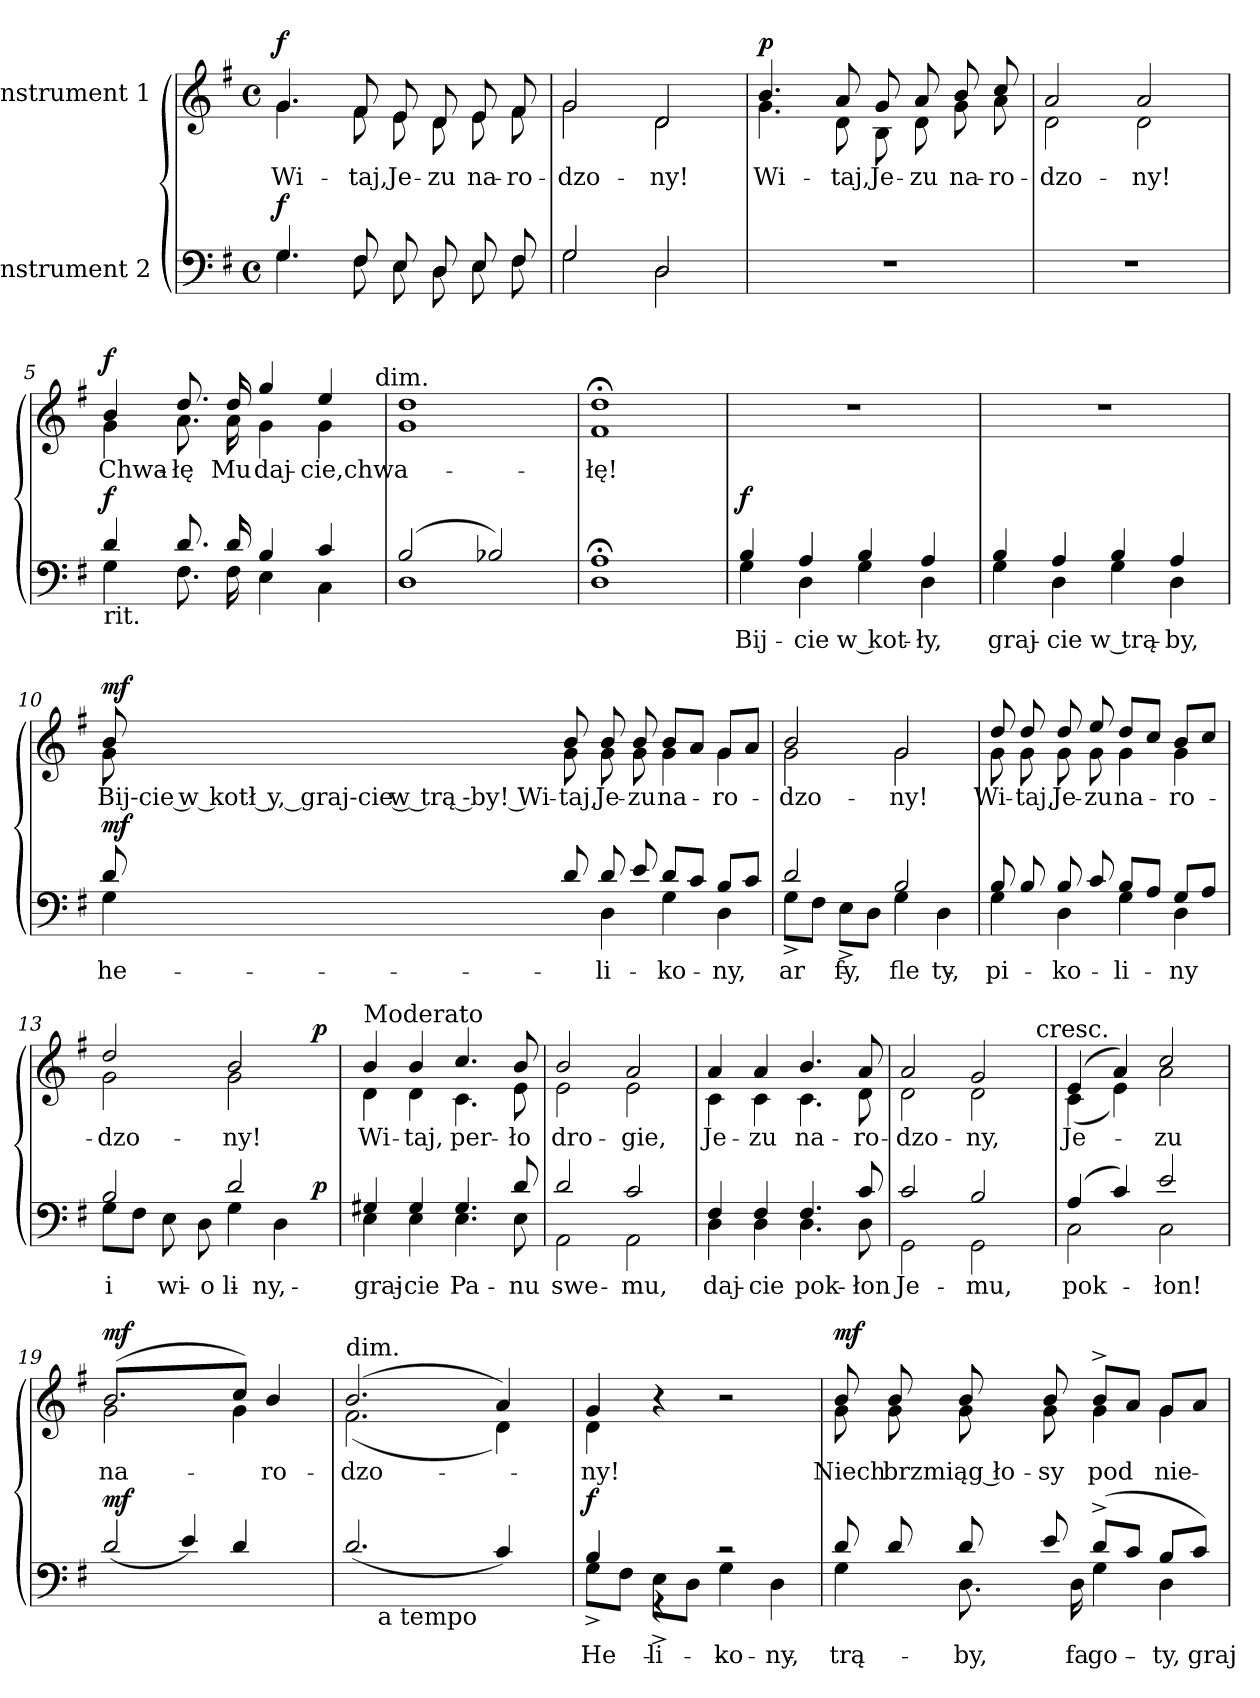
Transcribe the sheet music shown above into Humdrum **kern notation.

**kern	**text	**dynam	**kern	**text	**dynam
*part2	*part2	*part2	*part1	*part1	*part1
*staff2	*staff2	*staff2	*staff1	*staff1	*staff1
*I"Instrument 2	*	*	*I"Instrument 1	*	*
!!LO:PB:g=z
*stria5	*	*	*stria5	*	*
*clefF4	*	*	*clefG2	*	*
*k[f#]	*	*	*k[f#]	*	*
*G:	*	*	*G:	*	*
*M4/4	*	*	*M4/4	*	*
*met(c)	*	*	*met(c)	*	*
=1	=1	=1	=1	=1	=1
*^	*	*	*	*	*
!	!	!	!	!LO:TX:a:t=Allegretto	!	!
!	!	!	!LO:DY:a	!	!LO:LY:b:cj	!LO:DY:a
*	*	*	*	*^	*	*
4.G/	4.G\	.	f	4.g/	4.g\	Wi-	f
!	!	!	!	!	!	!LO:LY:b:rj	!
8F#/	8F#\	.	.	8f#/	8f#\	-taj,	.
!	!	!	!	!	!	!LO:LY:b:cj	!
8E/	8E\	.	.	8e/	8e\	Je-	.
!	!	!	!	!	!	!LO:LY:b:rj	!
8D/	8D\	.	.	8d/	8d\	-zu	.
!	!	!	!	!	!	!LO:LY:b	!
8E/	8E\	.	.	8e/	8e\	na-	.
!	!	!	!	!	!	!LO:LY:b:cj	!
8F#/	8F#\	.	.	8f#/	8f#\	-ro-	.
=2	=2	=2	=2	=2	=2	=2	=2
!	!	!	!	!	!	!LO:LY:b:cj	!
2G/	2G\	.	.	2g/	2g\	-dzo-	.
!	!	!	!	!	!	!LO:LY:b:rj	!
2D/	2D\	.	.	2d/	2d\	-ny!	.
=3	=3	=3	=3	=3	=3	=3	=3
!	!	!	!	!	!	!LO:LY:b:cj	!LO:DY:a
*v	*v	*	*	*	*	*	*
1r	.	.	4.b/	4.g\	Wi-	p
!	!	!	!	!	!LO:LY:b:rj	!
.	.	.	8a/	8d\	-taj,	.
!	!	!	!	!	!LO:LY:b:cj	!
.	.	.	8g/	8B\	Je-	.
!	!	!	!	!	!LO:LY:b:rj	!
.	.	.	8a/	8d\	-zu	.
!	!	!	!	!	!LO:LY:b	!
.	.	.	8b/	8g\	na-	.
!	!	!	!	!	!LO:LY:b:cj	!
.	.	.	8cc/	8a\	-ro-	.
=4	=4	=4	=4	=4	=4	=4
!	!	!	!	!	!LO:LY:b:cj	!
1r	.	.	2a/	2d\	-dzo-	.
!	!	!	!	!	!LO:LY:b:rj	!
.	.	.	2a/	2d\	-ny!	.
=5	=5	=5	=5	=5	=5	=5
*^	*	*	*	*	*	*
!LO:TX:b:t=rit.	!	!	!	!	!	!	!
!	!	!	!LO:DY:a	!	!	!LO:LY:b:cj	!LO:DY:a
*	*	*	*	*	*^	*	*
4d/	4G\	.	f	4b/	4g\	2ryy	Chwa-	f
!	!	!	!	!	!	!	!LO:LY:b:cj	!
8.d/	8.F#\	.	.	8.dd/	8.a\	.	-łę	.
!	!	!	!	!	!	!	!LO:LY:b:cj	!
16d/	16F#\	.	.	16dd/	16a\	.	Mu	.
!	!	!	!	!	!	!	!LO:LY:b	!
4B/	4E\	.	.	4gg/	4g\	4ryy	daj-	.
!	!	!	!	!	!	!	!LO:LY:b:cj	!
4c/	4C\	.	.	4ee/	4g\	8...ryy	-cie,chwa-	.
!	!	!	!	!	!	!LO:TX:a:t=dim.	!	!
.	.	.	.	.	.	64ryy	.	.
*	*	*	*	*v	*v	*v	*	*
=6	=6	=6	=6	=6	=6	=6
(>2B/	1D	.	.	1dd 1g	.	.
2B-X/)	.	.	.	.	.	.
*v	*v	*	*	*	*	*
=7	=7	=7	=7	=7	=7
!	!	!	!	!LO:LY:b:cj	!
1A; 1D;	.	.	1dd;< 1f#;<	-łę!	.
!!LO:LB:g=z
=8	=8	=8	=8	=8	=8
!	!LO:LY:b:cj	!LO:DY:a	!	!	!
*^	*	*	*	*	*
4B/	4G\	Bij-	f	1r	.	.
!	!	!LO:LY:b:rj	!	!	!	!
4A/	4D\	-cie	.	.	.	.
!	!	!LO:LY:b:rj	!	!	!	!
4B/	4G\	w kot-	.	.	.	.
!	!	!LO:LY:b:rj	!	!	!	!
4A/	4D\	-ły,	.	.	.	.
=9	=9	=9	=9	=9	=9	=9
!	!	!LO:LY:b:cj	!	!	!	!
4B/	4G\	graj-	.	1r	.	.
!	!	!LO:LY:b:cj	!	!	!	!
4A/	4D\	-cie	.	.	.	.
!	!	!LO:LY:b:rj	!	!	!	!
4B/	4G\	w trą-	.	.	.	.
!	!	!LO:LY:b:cj	!	!	!	!
4A/	4D\	-by,	.	.	.	.
=10	=10	=10	=10	=10	=10	=10
!	!	!LO:LY:b:cj	!LO:DY:a	!	!LO:LY:b:rj	!LO:DY:a
*	*	*	*	*^	*	*
8d/	4G\	he-	mf	8b/	8g\	Bij-cie w kotł y, graj-cie w trą -by! Wi-	mf
!	!	!	!	!	!	!LO:LY:b:cj	!
8d/	.	.	.	8b/	8g\	-taj,	.
!	!	!LO:LY:b:rj	!	!	!	!LO:LY:b:cj	!
8d/	4D\	-li-	.	8b/	8g\	Je-	.
!	!	!	!	!	!	!LO:LY:b:cj	!
8e/	.	.	.	8b/	8g\	-zu	.
!	!	!LO:LY:b:cj	!	!	!	!LO:LY:b:cj	!
8d/L	4G\	-ko-	.	8b/L	4g\	na-	.
8c/J	.	.	.	8a/J	.	.	.
!	!	!LO:LY:b:cj	!	!	!	!LO:LY:b:cj	!
8B/L	4D\	-ny,	.	8g/L	4g\	-ro-	.
8c/J	.	.	.	8a/J	.	.	.
=11	=11	=11	=11	=11	=11	=11	=11
!	!	!LO:LY:b:cj	!	!	!	!LO:LY:b:cj	!
2d/	8G^<\L	ar-	.	2b/	2g\	-dzo-	.
.	8F#\J	.	.	.	.	.	.
!	!	!LO:LY:b	!	!	!	!	!
.	8E^<\L	-fy,	.	.	.	.	.
.	8D\J	.	.	.	.	.	.
!	!	!LO:LY:b:cj	!	!	!	!LO:LY:b:cj	!
2B/	4G\	fle-	.	2g/	2g\	-ny!	.
!	!	!LO:LY:b:cj	!	!	!	!	!
.	4D\	-ty,	.	.	.	.	.
!!LO:LB:g=z	!!
=12	=12	=12	=12	=12	=12	=12	=12
!	!	!LO:LY:b:cj	!	!	!	!LO:LY:b:cj	!
8B/	4G\	pi-	.	8dd/	8g\	Wi-	.
!	!	!	!	!	!	!LO:LY:b:cj	!
8B/	.	.	.	8dd/	8g\	-taj,	.
!	!	!LO:LY:b:cj	!	!	!	!LO:LY:b:cj	!
8B/	4D\	-ko-	.	8dd/	8g\	Je-	.
!	!	!	!	!	!	!LO:LY:b:cj	!
8c/	.	.	.	8ee/	8g\	-zu	.
!	!	!LO:LY:b:rj	!	!	!	!LO:LY:b:cj	!
8B/L	4G\	-li-	.	8dd/L	4g\	na-	.
8A/J	.	.	.	8cc/J	.	.	.
!	!	!LO:LY:b:cj	!	!	!	!LO:LY:b:cj	!
8G/L	4D\	-ny	.	8b/L	4g\	-ro-	.
8A/J	.	.	.	8cc/J	.	.	.
*	*	*	*	*v	*v	*	*
=13	=13	=13	=13	=13	=13	=13
!	!	!LO:LY:b	!	!	!LO:LY:b:cj	!
*	*^	*	*	*^	*	*
*	*	*	*	*	*	*^	*	*
2B/	8G\L	2ryy	i	.	2dd/	2g\	2ryy	-dzo-	.
.	8F#\J	.	.	.	.	.	.	.	.
!	!	!	!LO:LY:b:cj	!	!	!	!	!	!
.	8E\	.	wi-	.	.	.	.	.	.
!	!	!	!LO:LY:b:rj	!	!	!	!	!	!
.	8D\	.	-o-	.	.	.	.	.	.
!	!	!	!LO:LY:b:rj	!	!	!	!	!LO:LY:b:cj	!
2d/	4G\	4ryy	-li-	.	2b/	2g\	4ryy	-ny!	.
!	!	!	!LO:LY:b:cj	!	!	!	!	!	!
.	4D\	8ryy	-ny,	.	.	.	8ryy	.	.
.	.	64ryy	.	.	.	.	64ryy	.	.
!	!	!	!	!LO:DY:a	!	!	!	!	!LO:DY:a
.	.	16..ryy	.	p	.	.	16..ryy	.	p
=14	=14	=14	=14	=14	=14	=14	=14	=14	=14
!	!	!	!	!	!LO:TX:a:t=Moderato	!	!	!	!
!	!	!	!LO:LY:b:cj	!	!	!	!	!LO:LY:b:cj	!
*	*v	*v	*	*	*	*	*	*	*
*	*	*	*	*	*v	*v	*	*
4G#X/	4E\	graj-	.	4b/	4d\	Wi-	.
!	!	!LO:LY:b:cj	!	!	!	!LO:LY:b:cj	!
4G#/	4E\	-cie	.	4b/	4d\	-taj,	.
!	!	!LO:LY:b:cj	!	!	!	!LO:LY:b:cj	!
4.G#/	4.E\	Pa-	.	4.cc/	4.c\	per-	.
!	!	!LO:LY:b:cj	!	!	!	!LO:LY:b:rj	!
8d/	8E\	-nu	.	8b/	8e\	-ło	.
=15	=15	=15	=15	=15	=15	=15	=15
!	!	!LO:LY:b:cj	!	!	!	!LO:LY:b:cj	!
2d/	2AA\	swe-	.	2b/	2e\	dro-	.
!	!	!LO:LY:b:cj	!	!	!	!LO:LY:b:cj	!
2c/	2AA\	-mu,	.	2a/	2e\	-gie,	.
!!LO:LB:g=z	!!
=16	=16	=16	=16	=16	=16	=16	=16
!	!	!LO:LY:b:cj	!	!	!	!LO:LY:b:cj	!
4F#/	4D\	daj-	.	4a/	4c\	Je-	.
!	!	!LO:LY:b:rj	!	!	!	!LO:LY:b:cj	!
4F#/	4D\	-cie	.	4a/	4c\	-zu	.
!	!	!LO:LY:b:cj	!	!	!	!LO:LY:b:cj	!
4.F#/	4.D\	pok-	.	4.b/	4.c\	na-	.
!	!	!LO:LY:b:rj	!	!	!	!LO:LY:b:cj	!
8c/	8D\	-łon	.	8a/	8d\	-ro-	.
=17	=17	=17	=17	=17	=17	=17	=17
!	!	!LO:LY:b:cj	!	!	!	!LO:LY:b:cj	!
*	*	*	*	*	*^	*	*
2c/	2GG\	Je-	.	2a/	2d\	2...ryy	-dzo-	.
!	!	!LO:LY:b:cj	!	!	!	!	!LO:LY:b:cj	!
2B/	2GG\	-mu,	.	2g/	2d\	.	-ny,	.
!	!	!	!	!	!	!LO:TX:a:t=cresc.	!	!
.	.	.	.	.	.	16ryy	.	.
=18	=18	=18	=18	=18	=18	=18	=18	=18
!	!	!LO:LY:b:cj	!	!	!	!	!LO:LY:b:cj	!
*	*	*	*	*	*v	*v	*	*
(>4A/	2C\	pok-	.	(>4e/	(<4c\	Je-	.
4c/)	.	.	.	4a/)	4e\)	.	.
!	!	!LO:LY:b:rj	!	!	!	!LO:LY:b:cj	!
2e/	2C\	-łon!	.	2cc/	2a\	-zu	.
=19	=19	=19	=19	=19	=19	=19	=19
!	!	!	!LO:DY:a	!	!	!LO:LY:b:cj	!LO:DY:a
*v	*v	*	*	*	*	*	*
(>2d/	.	mf	(>2.b/	2g\	na-	mf
4e/)	.	.	.	4ryy	.	.
4d/	.	.	8cc/J)	4g\	.	.
!	!	!	!	!	!LO:LY:b:cj	!
.	.	.	4b/	.	-ro-	.
8ryy	.	.	.	8ryy	.	.
=20	=20	=20	=20	=20	=20	=20
!	!	!	!LO:TX:a:t=dim.	!	!	!
!	!	!	!	!	!LO:LY:b:cj	!
*^	*	*	*	*	*	*
(>2.d/	16ryy	.	.	(>2.b/	(<2.f#\	-dzo-	.
.	64ryy	.	.	.	.	.	.
!	!LO:TX:b:t=a tempo	!	!	!	!	!	!
.	2ryy	.	.	.	.	.	.
.	4ryy	.	.	.	.	.	.
4c/)	.	.	.	4a/)	4d\)	.	.
.	8ryy	.	.	.	.	.	.
.	32.ryy	.	.	.	.	.	.
=21	=21	=21	=21	=21	=21	=21	=21
!	!	!LO:LY:b:cj	!LO:DY:b	!	!	!LO:LY:b:cj	!
4B/	8G^<\L	He-	f	4g/	4d\	-ny!	.
.	8F#\J	.	.	.	.	.	.
!	!	!LO:LY:b:rj	!	!	!	!	!
4rGG	8E^<\L	-li-	.	4r	2.ryy	.	.
.	8D\J	.	.	.	.	.	.
!	!	!LO:LY:b:cj	!	!	!	!	!
2r	4G\	-ko-	.	2r	.	.	.
!	!	!LO:LY:b:cj	!	!	!	!	!
.	4D\	-ny,	.	.	.	.	.
!!LO:PB:g=z	!!
=22	=22	=22	=22	=22	=22	=22	=22
!	!	!LO:LY:b:rj	!	!	!	!LO:LY:b:cj	!LO:DY:a
8d/	4G\	trą-	.	8b/	8g\	Niech	mf
!	!	!	!	!	!	!LO:LY:b:cj	!
8d/	.	.	.	8b/	8g\	brzmi	.
!	!	!LO:LY:b:cj	!	!	!	!LO:LY:b:rj	!
8d/	8.D\	-by,	.	8b/	8g\	ąg ło-	.
!	!	!	!	!	!	!LO:LY:b:rj	!
8e/	.	.	.	8b/	8g\	-sy	.
!	!	!LO:LY:b:cj	!	!	!	!	!
.	16D\	fa-	.	.	.	.	.
!	!	!LO:LY:b:rj	!	!	!	!LO:LY:b:cj	!
(<8d^>/L	4G\	-go-	.	8b^>/L	4g\	pod	.
8c/J	.	.	.	8a/J	.	.	.
!	!	!LO:LY:b:cj	!	!	!	!LO:LY:b:cj	!
8B/L	4D\	-ty,	.	8g/L	4g\	nie-	.
!	!	!LO:LY:b	!	!	!	!	!
8c/J)	.	graj-	.	8a/J	.	.	.
*v	*v	*	*	*	*	*	*
*	*	*	*v	*v	*	*
=	=	=	=	=	=
*-	*-	*-	*-	*-	*-
